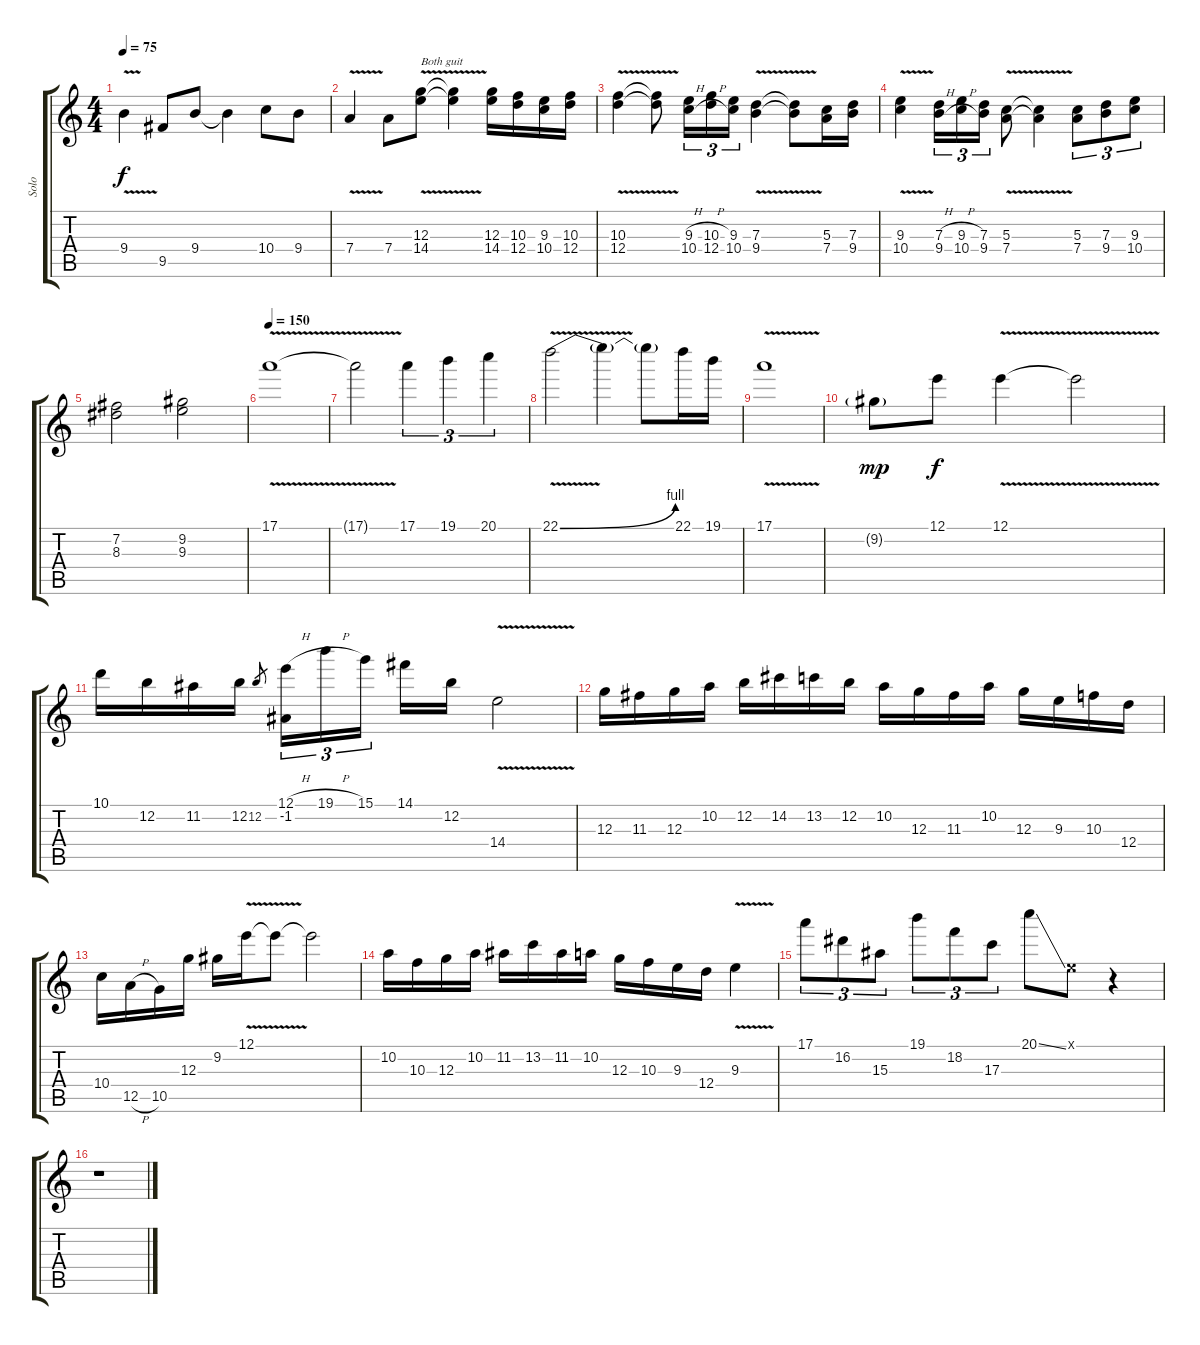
\track ("Solo" "Solo") {instrument overdrivenguitar}
\staff {score tabs}
\tuning (E4 B3 G3 D3 A2 E2) {hide}
\ts (4 4)
\tempo 75
\clef g2
\ks c
9.4{v}.4{dy f} 9.5.8 9.4.8 9.4{t}.4 10.4.8 9.4.8 |
7.4{v}.4 7.4.8 (12.3{v} 14.4{v}).8{txt "Both guit"} (12.3{t} 14.4{t}).4 (12.3 14.4).16 (10.3 12.4).16 (9.3 10.4).16 (10.3 12.4).16 |
(10.3{v} 12.4{v}).4 (10.3{t} 12.4{t}).8 (9.3{h} 10.4{h}).16{tu (3 2)} (10.3{h} 12.4{h}).16{tu (3 2)} (9.3 10.4).16{tu (3 2)} (7.3{v} 9.4{v}).4 (7.3{t} 9.4{t}).8 (5.3 7.4).16 (7.3 9.4).16 |
(9.3{v} 10.4{v}).4 (7.3{h} 9.4{h}).16{tu (3 2)} (9.3{h} 10.4{h}).16{tu (3 2)} (7.3 9.4).16{tu (3 2)} (5.3{v} 7.4{v}).8 (5.3{t} 7.4{t}).4 (5.3 7.4).8{tu (3 2)} (7.3 9.4).8{tu (3 2)} (9.3 10.4).8{tu (3 2)} |
(7.2 8.3).2 (9.2 9.3).2 |
\tempo 150
17.1{v}.1 |
17.1{t}.2 17.1.4{tu (3 2)} 19.1.4{tu (3 2)} 20.1.4{tu (3 2)} |
22.1{be (bend 0 0 60 4) v}.2 22.1{t}.4 22.1{t}.8 22.1.16 19.1.16 |
17.1{v}.1 |
9.2{g}.8{dy mp} 12.1.8{dy f} 12.1{v}.4 12.1{t}.2 |
10.1.16 12.2.16 11.2.16 12.2.16 12.2.8{gr} (12.1{h} -1.2).16{tu (3 2)} 19.1{h}.16{tu (3 2)} 15.1.16{tu (3 2) beam splitsecondary} 14.1.16 12.2.16 14.4{v}.2 |
12.3.16 11.3.16 12.3.16 10.2.16 12.2.16 14.2.16 13.2.16 12.2.16 10.2.16 12.3.16 11.3.16 10.2.16 12.3.16 9.3.16 10.3.16 12.4.16 |
10.4.16 12.5{h}.16 10.5.16 12.3.16 9.2.16 12.1{v}.16 12.1{t}.8 12.1{t}.2 |
10.2.16 10.3.16 12.3.16 10.2.16 11.2.16 13.2.16 11.2.16 10.2.16 12.3.16 10.3.16 9.3.16 12.4.16 9.3{v}.4 |
17.1.8{tu (3 2)} 16.2.8{tu (3 2)} 15.3.8{tu (3 2)} 19.1.8{tu (3 2)} 18.2.8{tu (3 2)} 17.3.8{tu (3 2)} 20.1{ss}.8 0.1{x}.8 r.4 |
r.1
